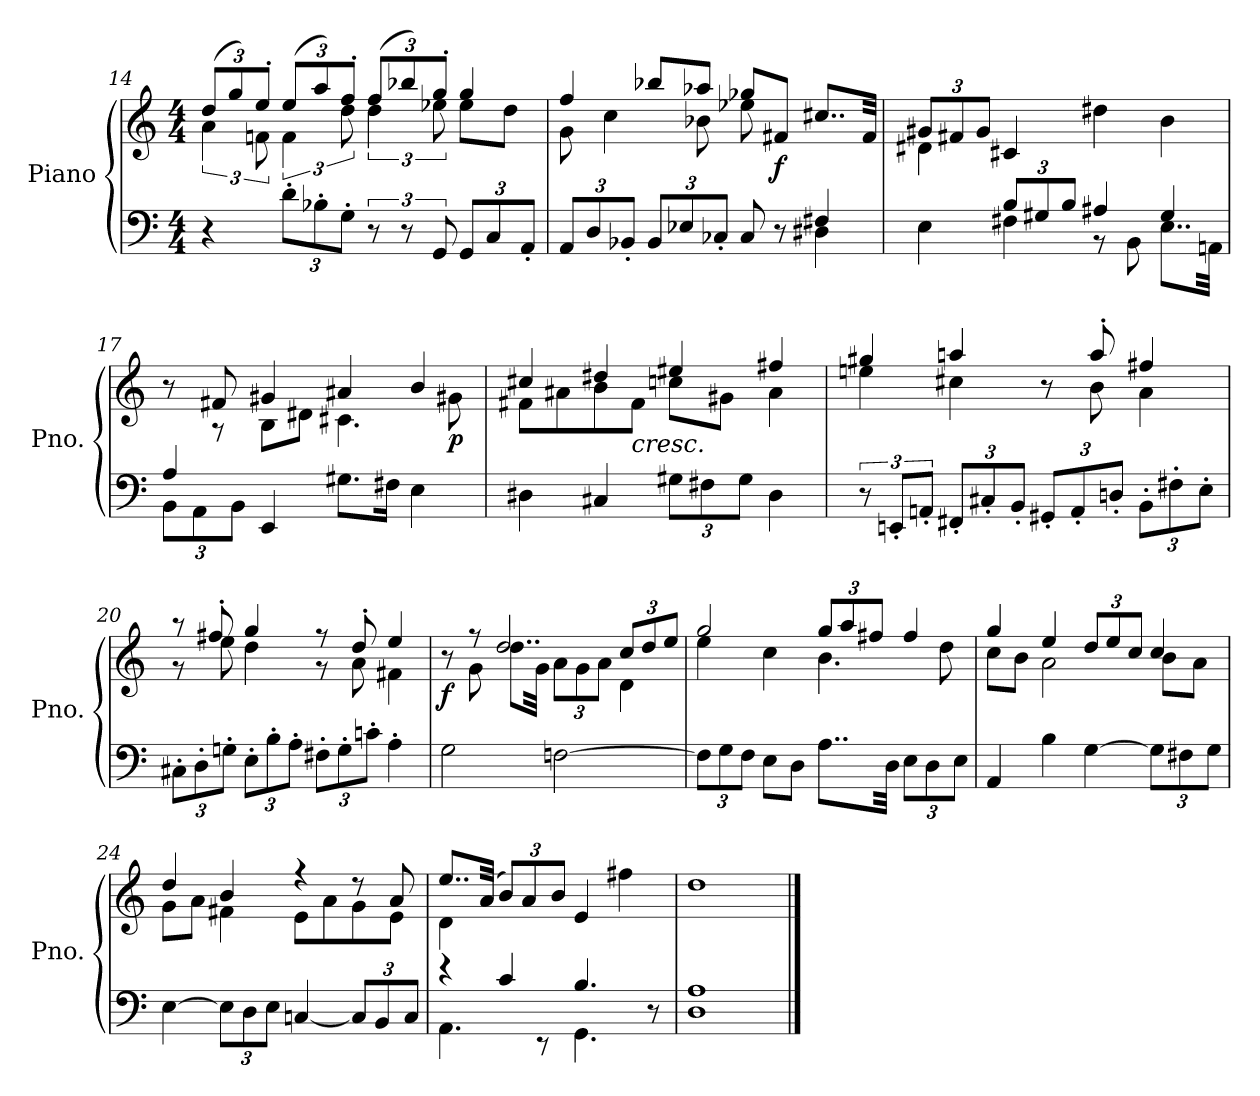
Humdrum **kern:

**kern	**kern	**dynam
*part1	*part1	*part1
*staff2	*staff1	*staff1/2
*I"Piano	*	*
*I'Pno.	*	*
*clefF4	*clefG2	*
*k[]	*k[]	*
*M4/4	*M4/4	*
=14	=14	=14
*	*^	*
*	*Xbrackettup	*brackettup	*
4r	(>12dd/L	6a\	.
.	12gg/)	.	.
.	12ee'/J	12fn\	.
*Xbrackettup	*Xbrackettup	*brackettup	*
12d'\L	(>12ee/L	6f\	.
12B-X'\	12aa/)	.	.
12G'\J	12ff'/J	12dd\	.
*brackettup	*Xbrackettup	*brackettup	*
12r	(>12ff/L	6dd\	.
12r	12bb-X/)	.	.
12GG/	12gg'/J	12ee-X\	.
*Xbrackettup	*	*	*
12GG/L	4gg/	8ee-\L	.
12C/	.	.	.
.	.	8dd\J	.
12AA'/J	.	.	.
!!LO:LB:g=z	!!
=15	=15	=15	=15
*^	*	*	*
12AA/L	2.ryy	4ff/	8g\	.
12D/	.	.	.	.
.	.	.	4cc\	.
12BB-X'/J	.	.	.	.
12BB-/L	.	8bb-X/L	.	.
12E-X/	.	.	.	.
.	.	8aa-X/J	8b-X\	.
12C-X'/J	.	.	.	.
8C-/	.	8gg-X/L	8ee-X\	.
!	!	!	!	!LO:DY:b
8r	.	8f#X/J	4.ryy	f
4F#X/	4D#X\	8..cc#X/L	.	.
.	.	32f#/Jkk	.	.
=16	=16	=16	=16	=16
*	*	*Xbrackettup	*	*
4E\	4ryy	12g#X/L	4d#X\	.
.	.	12f#X/	.	.
.	.	12g#/J	.	.
12B/L	4F#X\	4c#X/	2.ryy	.
12G#X/	.	.	.	.
12B/J	.	.	.	.
4A#X/	8r	4dd#X\	.	.
.	8BB\	.	.	.
4G#/	8..E\L	4b\	.	.
.	32AAn\Jkk	.	.	.
=17	=17	=17	=17	=17
4A/	12BB\L	8r	8ryy	.
.	12AA\	.	.	.
.	.	8f#X/	8r	.
.	12BB\J	.	.	.
4EE/	2.ryy	4g#X/	8B\L	.
.	.	.	8d#X\J	.
8.G#X\L	.	4a#X/	4.c#X\	.
16F#X\Jk	.	.	.	.
4E\	.	4b/	.	.
!	!	!	!	!LO:DY:b
.	.	.	8g#X\	p
*v	*v	*	*	*
!!LO:PB:g=z	!!
=18	=18	=18	=18
4D#X\	4cc#X/	8f#X\L	.
.	.	8a#X\	.
4C#X/	4dd#X/	8b\	.
!	!	!LO:TX:b:i:t=cresc.	!
.	.	8f#\J	.
12G#X\L	4ee#X/	8ccn\L	.
12F#X\	.	.	.
.	.	8g#X\J	.
12G#\J	.	.	.
4D#\	4ff#X/	4a#\	.
=19	=19	=19	=19
*brackettup	*	*	*
12r	4gg#X/	4een\	.
12EEn'/L	.	.	.
12AAn'/J	.	.	.
*Xbrackettup	*	*	*
12FF#X'/L	4aan/	4cc#X\	.
12C#X'/	.	.	.
12BB'/J	.	.	.
12GG#X'/L	8r	8ryy	.
12AA'/	.	.	.
.	8aa'/	8b\	.
12Dn'/J	.	.	.
12BB'\L	4ff#X/	4a\	.
12F#X'\	.	.	.
12E'\J	.	.	.
=20	=20	=20	=20
12C#X'\L	8r	8r	.
12D'\	.	.	.
.	8ff#X'/	8ee\	.
12Gn'\J	.	.	.
12E'\L	4gg/	4dd\	.
12B'\	.	.	.
12A'\J	.	.	.
12F#X'\L	8r	8r	.
12G'\	.	.	.
.	8dd'/	8a\	.
12cn'\J	.	.	.
4A'\	4ee/	4f#X\	.
!!LO:LB:g=z	!!
=21	=21	=21	=21
!	!	!	!LO:DY:b
2G\	8r	8ryy	f
.	8r	8g\	.
.	2dd/	8..dd\L	.
.	.	32g\Jkk	.
[2Fn\	.	12a\L	.
.	.	12g\	.
.	.	12a\J	.
.	12cc/L	4d\	.
.	12dd/	.	.
.	12ee/J	.	.
=22	=22	=22	=22
12F\L]	2gg/	4ee\	.
12G\	.	.	.
12F\J	.	.	.
8E\L	.	4cc\	.
8D\J	.	.	.
8..A\L	12gg/L	4.b\	.
.	12aa/	.	.
.	12ff#X/J	.	.
32D\Jkk	.	.	.
12E\L	4ff#/	.	.
12D\	.	.	.
.	.	8dd\	.
12E\J	.	.	.
=23	=23	=23	=23
4AA/	4gg/	8cc\L	.
.	.	8b\J	.
4B\	4ee/	2a\	.
[4G\	12dd/L	.	.
.	12ee/	.	.
.	12cc/J	.	.
12G\L]	4cc/	8b\L	.
12F#X\	.	.	.
.	.	8a\J	.
12G\J	.	.	.
!!LO:LB:g=z	!!
=24	=24	=24	=24
[4E\	4dd/	8g\L	.
.	.	8a\J	.
12E\L]	4b/	4f#X\	.
12D\	.	.	.
12E\J	.	.	.
[4Cn/	4r	8e\L	.
.	.	8a\	.
12C/L]	8r	8g\	.
12BB/	.	.	.
.	8a/	8e\J	.
12C/J	.	.	.
=25	=25	=25	=25
*^	*	*	*
4r	4.AA\	8..ee/L	4d\	.
.	.	(>32a/Jkk	.	.
4c/	.	12b/L)	2.ryy	.
.	.	12a/	.	.
.	8r	.	.	.
.	.	12b/J	.	.
4.B/	4.GG\	4e/	.	.
.	.	4ff#X\	.	.
8r	8ryy	.	.	.
*	*	*v	*v	*
=26	=26	=26	=26
1A	1D	1dd	.
*v	*v	*	*
==	==	==
*-	*-	*-
